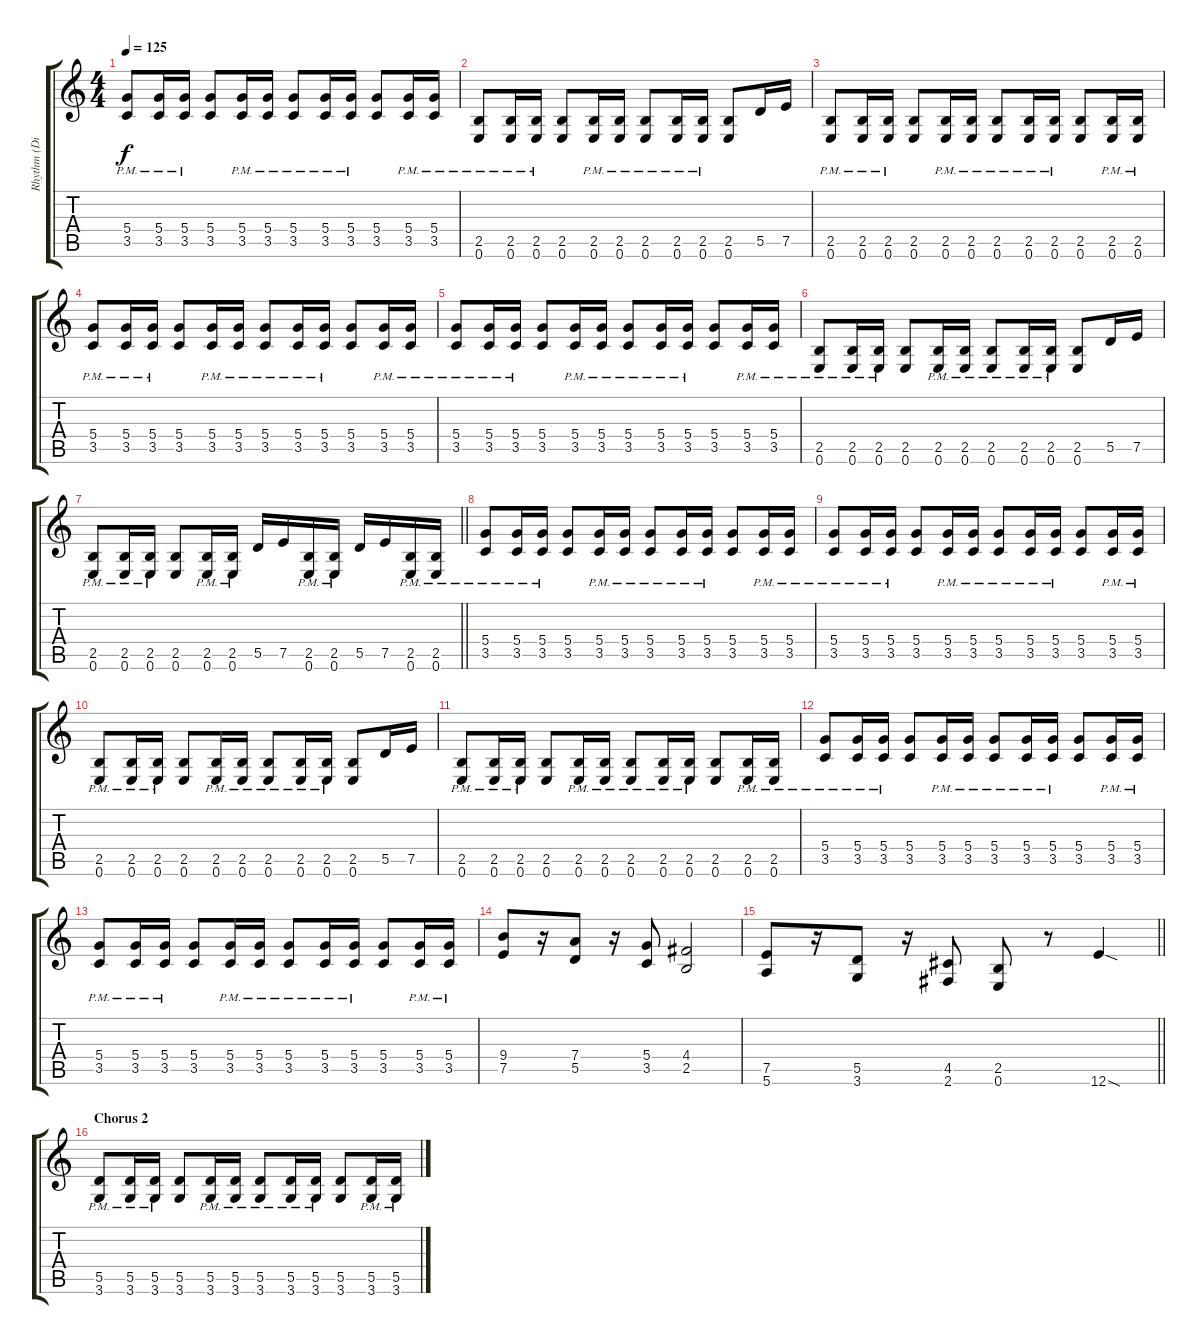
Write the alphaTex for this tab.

\track ("Rhythm (Dist Double)" "Rhythm (Di") {instrument distortionguitar}
\staff {score tabs}
\tuning (E4 B3 G3 D3 A2 E2) {hide}
\ts (4 4)
\tempo 125
\clef g2
\ks c
(5.4{pm} 3.5{pm}).8{dy f} (5.4{pm} 3.5{pm}).16 (5.4{pm} 3.5{pm}).16 (5.4 3.5).8 (5.4{pm} 3.5{pm}).16 (5.4{pm} 3.5{pm}).16 (5.4{pm} 3.5{pm}).8 (5.4{pm} 3.5{pm}).16 (5.4{pm} 3.5{pm}).16 (5.4 3.5).8 (5.4{pm} 3.5{pm}).16 (5.4{pm} 3.5{pm}).16 |
(2.5{pm} 0.6{pm}).8 (2.5{pm} 0.6{pm}).16 (2.5{pm} 0.6{pm}).16 (2.5 0.6).8 (2.5{pm} 0.6{pm}).16 (2.5{pm} 0.6{pm}).16 (2.5{pm} 0.6{pm}).8 (2.5{pm} 0.6{pm}).16 (2.5{pm} 0.6{pm}).16 (2.5 0.6).8 5.5.16 7.5.16 |
(2.5{pm} 0.6{pm}).8 (2.5{pm} 0.6{pm}).16 (2.5{pm} 0.6{pm}).16 (2.5 0.6).8 (2.5{pm} 0.6{pm}).16 (2.5{pm} 0.6{pm}).16 (2.5{pm} 0.6{pm}).8 (2.5{pm} 0.6{pm}).16 (2.5{pm} 0.6{pm}).16 (2.5 0.6).8 (2.5{pm} 0.6{pm}).16 (2.5{pm} 0.6{pm}).16 |
(5.4{pm} 3.5{pm}).8 (5.4{pm} 3.5{pm}).16 (5.4{pm} 3.5{pm}).16 (5.4 3.5).8 (5.4{pm} 3.5{pm}).16 (5.4{pm} 3.5{pm}).16 (5.4{pm} 3.5{pm}).8 (5.4{pm} 3.5{pm}).16 (5.4{pm} 3.5{pm}).16 (5.4 3.5).8 (5.4{pm} 3.5{pm}).16 (5.4{pm} 3.5{pm}).16 |
(5.4{pm} 3.5{pm}).8 (5.4{pm} 3.5{pm}).16 (5.4{pm} 3.5{pm}).16 (5.4 3.5).8 (5.4{pm} 3.5{pm}).16 (5.4{pm} 3.5{pm}).16 (5.4{pm} 3.5{pm}).8 (5.4{pm} 3.5{pm}).16 (5.4{pm} 3.5{pm}).16 (5.4 3.5).8 (5.4{pm} 3.5{pm}).16 (5.4{pm} 3.5{pm}).16 |
(2.5{pm} 0.6{pm}).8 (2.5{pm} 0.6{pm}).16 (2.5{pm} 0.6{pm}).16 (2.5 0.6).8 (2.5{pm} 0.6{pm}).16 (2.5{pm} 0.6{pm}).16 (2.5{pm} 0.6{pm}).8 (2.5{pm} 0.6{pm}).16 (2.5{pm} 0.6{pm}).16 (2.5 0.6).8 5.5.16 7.5.16 |
\barLineRight lightlight
(2.5{pm} 0.6{pm}).8 (2.5{pm} 0.6{pm}).16 (2.5{pm} 0.6{pm}).16 (2.5 0.6).8 (2.5{pm} 0.6{pm}).16 (2.5{pm} 0.6{pm}).16 5.5.16 7.5.16 (2.5{pm} 0.6{pm}).16 (2.5{pm} 0.6{pm}).16 5.5.16 7.5.16 (2.5{pm} 0.6{pm}).16 (2.5{pm} 0.6{pm}).16 |
(5.4{pm} 3.5{pm}).8 (5.4{pm} 3.5{pm}).16 (5.4{pm} 3.5{pm}).16 (5.4 3.5).8 (5.4{pm} 3.5{pm}).16 (5.4{pm} 3.5{pm}).16 (5.4{pm} 3.5{pm}).8 (5.4{pm} 3.5{pm}).16 (5.4{pm} 3.5{pm}).16 (5.4 3.5).8 (5.4{pm} 3.5{pm}).16 (5.4{pm} 3.5{pm}).16 |
(5.4{pm} 3.5{pm}).8 (5.4{pm} 3.5{pm}).16 (5.4{pm} 3.5{pm}).16 (5.4 3.5).8 (5.4{pm} 3.5{pm}).16 (5.4{pm} 3.5{pm}).16 (5.4{pm} 3.5{pm}).8 (5.4{pm} 3.5{pm}).16 (5.4{pm} 3.5{pm}).16 (5.4 3.5).8 (5.4{pm} 3.5{pm}).16 (5.4{pm} 3.5{pm}).16 |
(2.5{pm} 0.6{pm}).8 (2.5{pm} 0.6{pm}).16 (2.5{pm} 0.6{pm}).16 (2.5 0.6).8 (2.5{pm} 0.6{pm}).16 (2.5{pm} 0.6{pm}).16 (2.5{pm} 0.6{pm}).8 (2.5{pm} 0.6{pm}).16 (2.5{pm} 0.6{pm}).16 (2.5 0.6).8 5.5.16 7.5.16 |
(2.5{pm} 0.6{pm}).8 (2.5{pm} 0.6{pm}).16 (2.5{pm} 0.6{pm}).16 (2.5 0.6).8 (2.5{pm} 0.6{pm}).16 (2.5{pm} 0.6{pm}).16 (2.5{pm} 0.6{pm}).8 (2.5{pm} 0.6{pm}).16 (2.5{pm} 0.6{pm}).16 (2.5 0.6).8 (2.5{pm} 0.6{pm}).16 (2.5{pm} 0.6{pm}).16 |
(5.4{pm} 3.5{pm}).8 (5.4{pm} 3.5{pm}).16 (5.4{pm} 3.5{pm}).16 (5.4 3.5).8 (5.4{pm} 3.5{pm}).16 (5.4{pm} 3.5{pm}).16 (5.4{pm} 3.5{pm}).8 (5.4{pm} 3.5{pm}).16 (5.4{pm} 3.5{pm}).16 (5.4 3.5).8 (5.4{pm} 3.5{pm}).16 (5.4{pm} 3.5{pm}).16 |
(5.4{pm} 3.5{pm}).8 (5.4{pm} 3.5{pm}).16 (5.4{pm} 3.5{pm}).16 (5.4 3.5).8 (5.4{pm} 3.5{pm}).16 (5.4{pm} 3.5{pm}).16 (5.4{pm} 3.5{pm}).8 (5.4{pm} 3.5{pm}).16 (5.4{pm} 3.5{pm}).16 (5.4 3.5).8 (5.4{pm} 3.5{pm}).16 (5.4{pm} 3.5{pm}).16 |
(9.4 7.5).8 r.16 (7.4 5.5).8 r.16 (5.4 3.5).8 (4.4 2.5).2 |
\barLineRight lightlight
(7.5 5.6).8 r.16 (5.5 3.6).8 r.16 (4.5 2.6).8 (2.5 0.6).8 r.8 12.6{sod}.4 |
\section ("" "Chorus 2")
(5.5{pm} 3.6{pm}).8 (5.5{pm} 3.6{pm}).16 (5.5{pm} 3.6{pm}).16 (5.5 3.6).8 (5.5{pm} 3.6{pm}).16 (5.5{pm} 3.6{pm}).16 (5.5{pm} 3.6{pm}).8 (5.5{pm} 3.6{pm}).16 (5.5{pm} 3.6{pm}).16 (5.5 3.6).8 (5.5{pm} 3.6{pm}).16 (5.5{pm} 3.6{pm}).16
